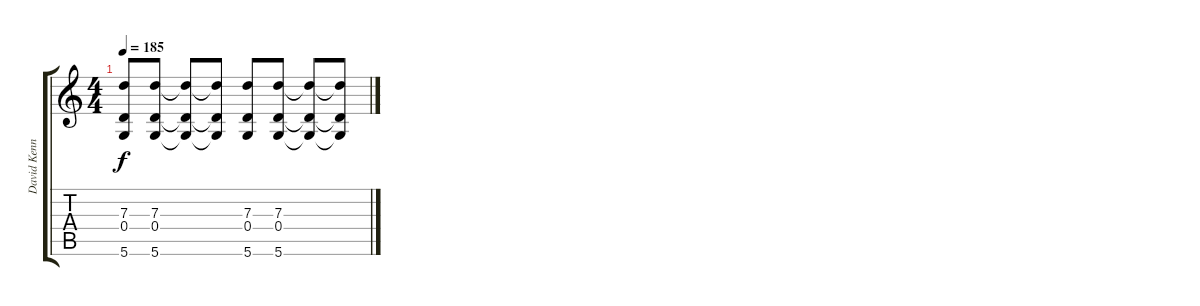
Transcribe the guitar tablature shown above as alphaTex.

\track ("David Kennedy (Clean Guitar)" "David Kenn") {instrument electricguitarjazz}
\staff {score tabs}
\tuning (E4 B3 G3 D3 A2 D2) {hide}
\ts (4 4)
\tempo 185
\clef g2
\ks c
(7.3 0.4 5.6).8{dy f} (7.3 0.4 5.6).8 (7.3{t} 0.4{t} 5.6{t}).8 (7.3{t} 0.4{t} 5.6{t}).8 (7.3 0.4 5.6).8 (7.3 0.4 5.6).8 (7.3{t} 0.4{t} 5.6{t}).8 (7.3{t} 0.4{t} 5.6{t}).8
